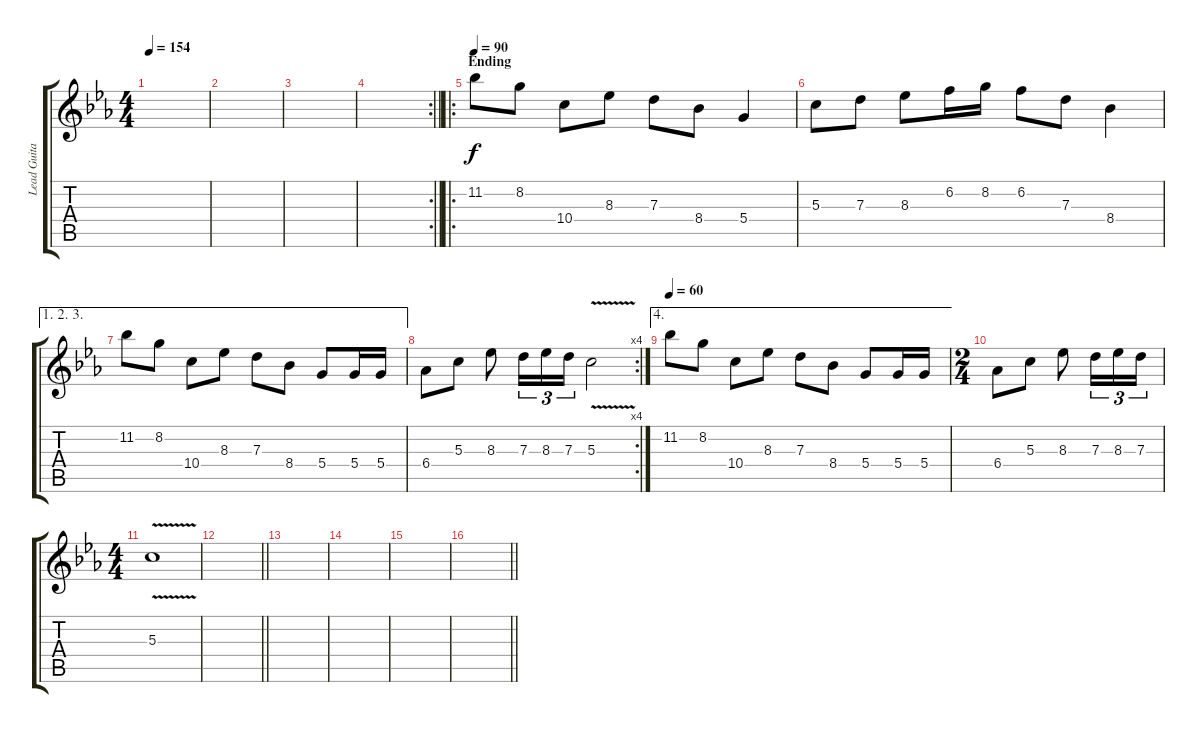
\track ("Lead Guitar" "Lead Guita") {instrument distortionguitar}
\staff {score tabs}
\tuning (E4 B3 G3 D3 A2 E2) {hide}
\ts (4 4)
\tempo 154
\clef g2
\ks cminor
|
|
|
\rc 2
\barLineRight lightlight
|
\ro
\section ("" "Ending")
\tempo 90
11.2.8 8.2.8 10.4.8 8.3.8 7.3.8 8.4.8 5.4.4 |
5.3.8 7.3.8 8.3.8 6.2.16 8.2.16 6.2.8 7.3.8 8.4.4 |
\ae (1 2 3)
11.2.8 8.2.8 10.4.8 8.3.8 7.3.8 8.4.8 5.4.8 5.4.16 5.4.16 |
\rc 4
6.4.8 5.3.8 8.3.8 7.3.16{tu (3 2)} 8.3.16{tu (3 2)} 7.3.16{tu (3 2)} 5.3{v}.2 |
\ae 4
\tempo 60
11.2.8 8.2.8 10.4.8 8.3.8 7.3.8 8.4.8 5.4.8 5.4.16 5.4.16 |
\ts (2 4)
6.4.8 5.3.8 8.3.8 7.3.16{tu (3 2)} 8.3.16{tu (3 2)} 7.3.16{tu (3 2)} |
\ts (4 4)
5.3{v}.1 |
\barLineRight lightlight
|
|
|
|
\barLineRight lightlight
